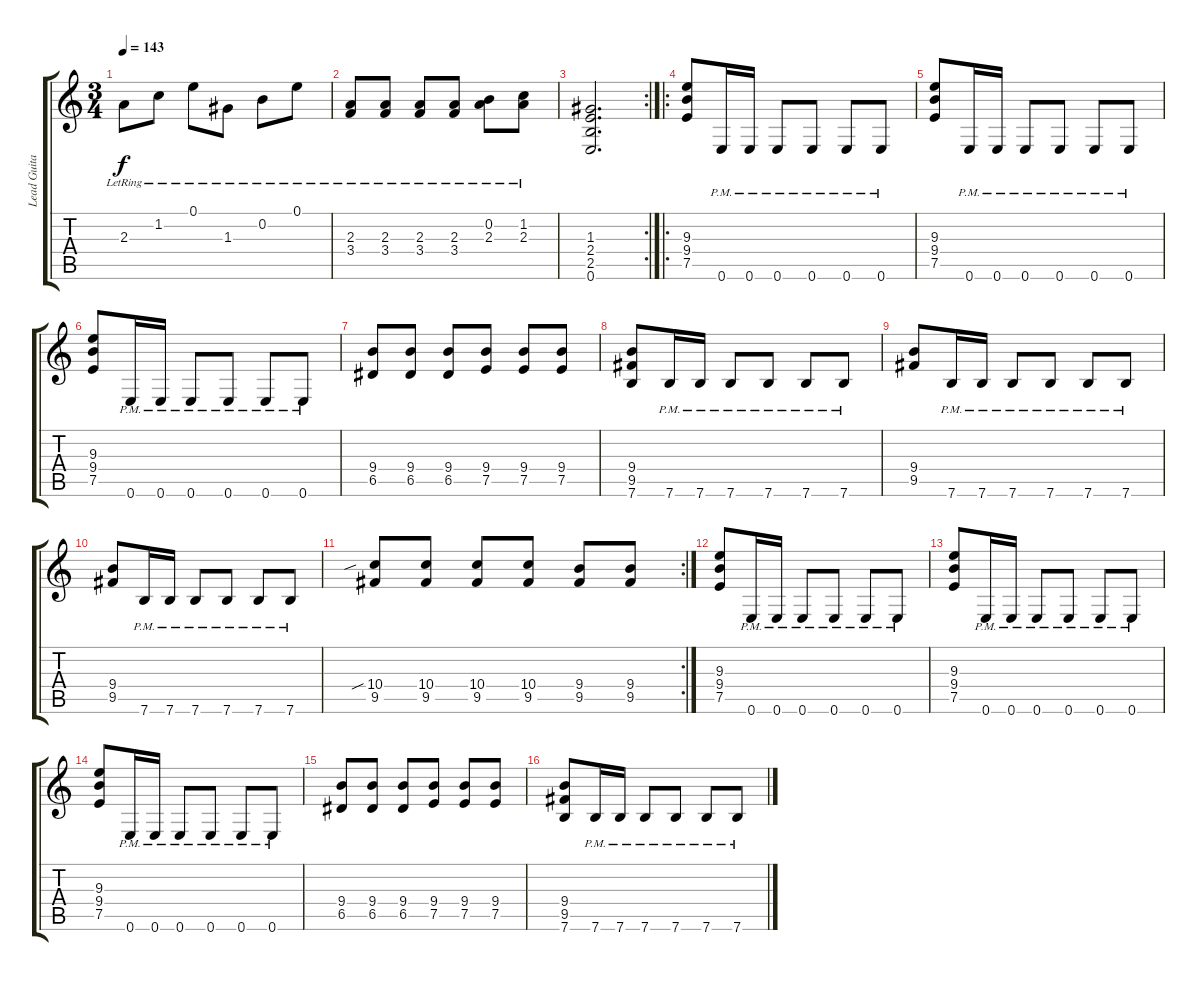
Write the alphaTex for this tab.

\track ("Lead Guitar (with addition of second gu" "Lead Guita") {instrument distortionguitar}
\staff {score tabs}
\tuning (E4 B3 G3 D3 A2 E2) {hide}
\ts (3 4)
\tempo 143
\clef g2
\ks c
2.3{lr}.8{dy f} 1.2{lr}.8 0.1{lr}.8 1.3{lr}.8 0.2{lr}.8 0.1{lr}.8 |
(2.3{lr} 3.4{lr}).8 (2.3{lr} 3.4{lr}).8 (2.3{lr} 3.4{lr}).8 (2.3{lr} 3.4{lr}).8 (0.2{lr} 2.3{lr}).8 (1.2 2.3{lr}).8 |
\rc 2
(1.3 2.4 2.5 0.6).2{d} |
\ro
(9.3 9.4 7.5).8 0.6{pm}.16 0.6{pm}.16 0.6{pm}.8 0.6{pm}.8 0.6{pm}.8 0.6{pm}.8 |
(9.3 9.4 7.5).8 0.6{pm}.16 0.6{pm}.16 0.6{pm}.8 0.6{pm}.8 0.6{pm}.8 0.6{pm}.8 |
(9.3 9.4 7.5).8 0.6{pm}.16 0.6{pm}.16 0.6{pm}.8 0.6{pm}.8 0.6{pm}.8 0.6{pm}.8 |
(9.4 6.5).8 (9.4 6.5).8 (9.4 6.5).8 (9.4 7.5).8 (9.4 7.5).8 (9.4 7.5).8 |
(9.4 9.5 7.6).8 7.6{pm}.16 7.6{pm}.16 7.6{pm}.8 7.6{pm}.8 7.6{pm}.8 7.6{pm}.8 |
(9.4 9.5).8 7.6{pm}.16 7.6{pm}.16 7.6{pm}.8 7.6{pm}.8 7.6{pm}.8 7.6{pm}.8 |
(9.4 9.5).8 7.6{pm}.16 7.6{pm}.16 7.6{pm}.8 7.6{pm}.8 7.6{pm}.8 7.6{pm}.8 |
\rc 2
(10.4{sib} 9.5).8 (10.4 9.5).8 (10.4 9.5).8 (10.4 9.5).8 (9.4 9.5).8 (9.4 9.5).8 |
(9.3 9.4 7.5).8 0.6{pm}.16 0.6{pm}.16 0.6{pm}.8 0.6{pm}.8 0.6{pm}.8 0.6{pm}.8 |
(9.3 9.4 7.5).8 0.6{pm}.16 0.6{pm}.16 0.6{pm}.8 0.6{pm}.8 0.6{pm}.8 0.6{pm}.8 |
(9.3 9.4 7.5).8 0.6{pm}.16 0.6{pm}.16 0.6{pm}.8 0.6{pm}.8 0.6{pm}.8 0.6{pm}.8 |
(9.4 6.5).8 (9.4 6.5).8 (9.4 6.5).8 (9.4 7.5).8 (9.4 7.5).8 (9.4 7.5).8 |
(9.4 9.5 7.6).8 7.6{pm}.16 7.6{pm}.16 7.6{pm}.8 7.6{pm}.8 7.6{pm}.8 7.6{pm}.8
